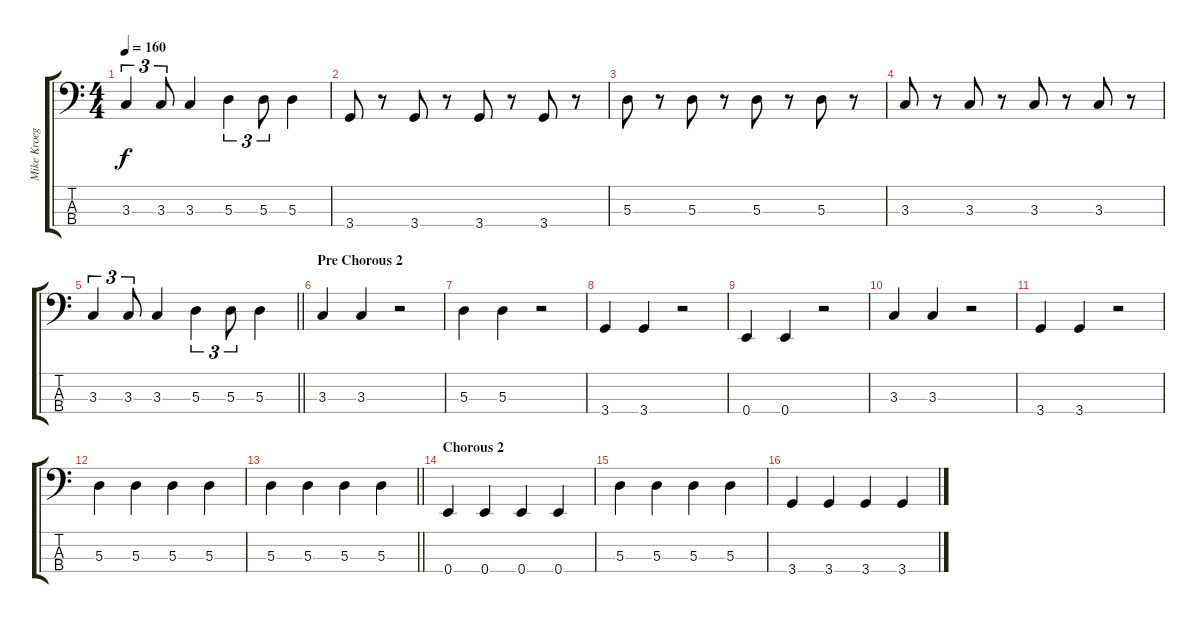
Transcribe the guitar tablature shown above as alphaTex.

\track ("Mike Kroeger" "Mike Kroeg") {instrument electricbassfinger}
\staff {score tabs}
\tuning (G2 D2 A1 E1) {hide}
\ts (4 4)
\tempo 160
\clef f4
\ks c
3.3.4{tu (3 2) dy f} 3.3.8{tu (3 2)} 3.3.4 5.3.4{tu (3 2)} 5.3.8{tu (3 2)} 5.3.4 |
3.4.8 r.8 3.4.8 r.8 3.4.8 r.8 3.4.8 r.8 |
5.3.8 r.8 5.3.8 r.8 5.3.8 r.8 5.3.8 r.8 |
3.3.8 r.8 3.3.8 r.8 3.3.8 r.8 3.3.8 r.8 |
\barLineRight lightlight
3.3.4{tu (3 2)} 3.3.8{tu (3 2)} 3.3.4 5.3.4{tu (3 2)} 5.3.8{tu (3 2)} 5.3.4 |
\section ("" "Pre Chorous 2")
3.3.4 3.3.4 r.2 |
5.3.4 5.3.4 r.2 |
3.4.4 3.4.4 r.2 |
0.4.4 0.4.4 r.2 |
3.3.4 3.3.4 r.2 |
3.4.4 3.4.4 r.2 |
5.3.4 5.3.4 5.3.4 5.3.4 |
\barLineRight lightlight
5.3.4 5.3.4 5.3.4 5.3.4 |
\section ("" "Chorous 2")
0.4.4 0.4.4 0.4.4 0.4.4 |
5.3.4 5.3.4 5.3.4 5.3.4 |
3.4.4 3.4.4 3.4.4 3.4.4
